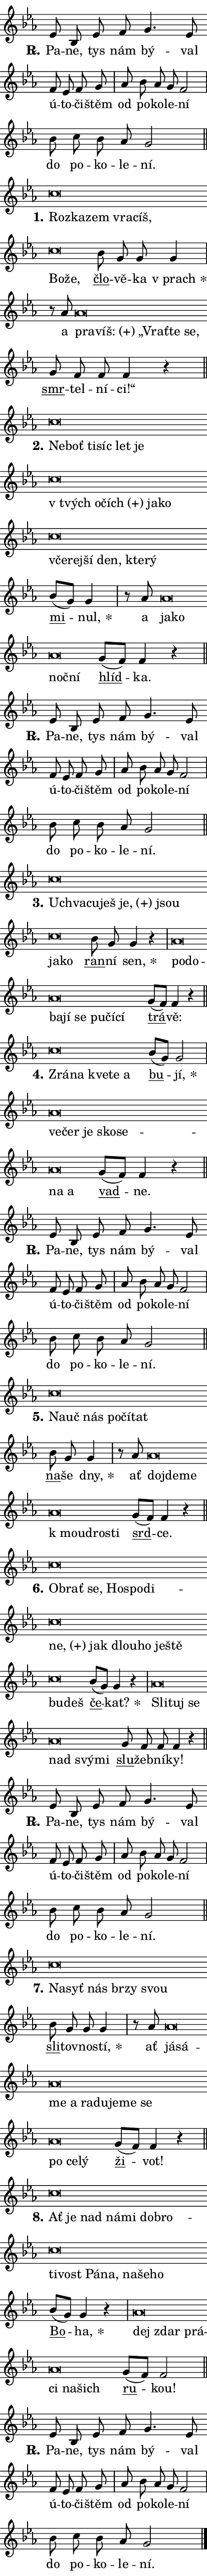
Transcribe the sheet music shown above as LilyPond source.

\version "2.22.1"
\header { tagline = "" }
\paper {
  indent = 0\cm
  top-margin = 0\cm
  right-margin = 0\cm
  bottom-margin = 0\cm
  left-margin = 0\cm
  paper-width = 7\cm
  page-breaking = #ly:one-page-breaking
  system-system-spacing.basic-distance = #11
  score-system-spacing.basic-distance = #11
  ragged-last = ##f
}


%% Author: Thomas Morley
%% https://lists.gnu.org/archive/html/lilypond-user/2020-05/msg00002.html
#(define (line-position grob)
"Returns position of @var[grob} in current system:
   @code{'start}, if at first time-step
   @code{'end}, if at last time-step
   @code{'middle} otherwise
"
  (let* ((col (ly:item-get-column grob))
         (ln (ly:grob-object col 'left-neighbor))
         (rn (ly:grob-object col 'right-neighbor))
         (col-to-check-left (if (ly:grob? ln) ln col))
         (col-to-check-right (if (ly:grob? rn) rn col))
         (break-dir-left
           (and
             (ly:grob-property col-to-check-left 'non-musical #f)
             (ly:item-break-dir col-to-check-left)))
         (break-dir-right
           (and
             (ly:grob-property col-to-check-right 'non-musical #f)
             (ly:item-break-dir col-to-check-right))))
        (cond ((eqv? 1 break-dir-left) 'start)
              ((eqv? -1 break-dir-right) 'end)
              (else 'middle))))

#(define (tranparent-at-line-position vctor)
  (lambda (grob)
  "Relying on @code{line-position} select the relevant enry from @var{vctor}.
Used to determine transparency,"
    (case (line-position grob)
      ((end) (not (vector-ref vctor 0)))
      ((middle) (not (vector-ref vctor 1)))
      ((start) (not (vector-ref vctor 2))))))

noteHeadBreakVisibility =
#(define-music-function (break-visibility)(vector?)
"Makes @code{NoteHead}s transparent relying on @var{break-visibility}"
#{
  \override NoteHead.transparent =
    #(tranparent-at-line-position break-visibility)
#})

#(define delete-ledgers-for-transparent-note-heads
  (lambda (grob)
    "Reads whether a @code{NoteHead} is transparent.
If so this @code{NoteHead} is removed from @code{'note-heads} from
@var{grob}, which is supposed to be @code{LedgerLineSpanner}.
As a result ledgers are not printed for this @code{NoteHead}"
    (let* ((nhds-array (ly:grob-object grob 'note-heads))
           (nhds-list
             (if (ly:grob-array? nhds-array)
                 (ly:grob-array->list nhds-array)
                 '()))
           ;; Relies on the transparent-property being done before
           ;; Staff.LedgerLineSpanner.after-line-breaking is executed.
           ;; This is fragile ...
           (to-keep
             (remove
               (lambda (nhd)
                 (ly:grob-property nhd 'transparent #f))
               nhds-list)))
      ;; TODO find a better method to iterate over grob-arrays, similiar
      ;; to filter/remove etc for lists
      ;; For now rebuilt from scratch
      (set! (ly:grob-object grob 'note-heads)  '())
      (for-each
        (lambda (nhd)
          (ly:pointer-group-interface::add-grob grob 'note-heads nhd))
        to-keep))))

hideNotes = {
  \noteHeadBreakVisibility #begin-of-line-visible
}
unHideNotes = {
  \noteHeadBreakVisibility #all-visible
}

% work-around for resetting accidentals
% https://lilypond.org/doc/v2.23/Documentation/notation/displaying-rhythms#unmetered-music
cadenzaMeasure = {
  \cadenzaOff
  \partial 1024 s1024
  \cadenzaOn
}

#(define-markup-command (accent layout props text) (markup?)
  "Underline accented syllable"
  (interpret-markup layout props
    #{\markup \override #'(offset . 4.3) \underline { #text }#}))

responsum = \markup \concat {
  "R" \hspace #-1.05 \path #0.1 #'((moveto 0 0.07) (lineto 0.9 0.8)) \hspace #0.05 "."
}

\layout {
    \context {
        \Staff
        \remove "Time_signature_engraver"
        \override LedgerLineSpanner.after-line-breaking = #delete-ledgers-for-transparent-note-heads
    }
    \context {
        \Voice {
            \override NoteHead.output-attributes = #'((class . "notehead"))
            \override Hairpin.height = #0.55
        }
    }
    \context {
        \Lyrics {
            \override StanzaNumber.output-attributes = #'((class . "stanzanumber"))
            \override LyricSpace.minimum-distance = #0.9
            \override LyricText.font-name = #"TeX Gyre Schola"
            \override LyricText.font-size = 1
            \override StanzaNumber.font-name = #"TeX Gyre Schola Bold"
            \override StanzaNumber.font-size = 1
        }
    }
}

% magnetic-lyrics.ily
%
%   written by
%     Jean Abou Samra <jean@abou-samra.fr>
%     Werner Lemberg <wl@gnu.org>
%
%   adapted by
%     Jiri Hon <jiri.hon@gmail.com>
%
% Version 2022-Apr-15

% https://www.mail-archive.com/lilypond-user@gnu.org/msg149350.html

#(define (Left_hyphen_pointer_engraver context)
   "Collect syllable-hyphen-syllable occurrences in lyrics and store
them in properties.  This engraver only looks to the left.  For
example, if the lyrics input is @code{foo -- bar}, it does the
following.

@itemize @bullet
@item
Set the @code{text} property of the @code{LyricHyphen} grob between
@q{foo} and @q{bar} to @code{foo}.

@item
Set the @code{left-hyphen} property of the @code{LyricText} grob with
text @q{foo} to the @code{LyricHyphen} grob between @q{foo} and
@q{bar}.
@end itemize

Use this auxiliary engraver in combination with the
@code{lyric-@/text::@/apply-@/magnetic-@/offset!} hook."
   (let ((hyphen #f)
         (text #f))
     (make-engraver
      (acknowledgers
       ((lyric-syllable-interface engraver grob source-engraver)
        (set! text grob)))
      (end-acknowledgers
       ((lyric-hyphen-interface engraver grob source-engraver)
        ;(when (not (grob::has-interface grob 'lyric-space-interface))
          (set! hyphen grob)));)
      ((stop-translation-timestep engraver)
       (when (and text hyphen)
         (ly:grob-set-object! text 'left-hyphen hyphen))
       (set! text #f)
       (set! hyphen #f)))))

#(define (lyric-text::apply-magnetic-offset! grob)
   "If the space between two syllables is less than the value in
property @code{LyricText@/.details@/.squash-threshold}, move the right
syllable to the left so that it gets concatenated with the left
syllable.

Use this function as a hook for
@code{LyricText@/.after-@/line-@/breaking} if the
@code{Left_@/hyphen_@/pointer_@/engraver} is active."
   (let ((hyphen (ly:grob-object grob 'left-hyphen #f)))
     (when hyphen
       (let ((left-text (ly:spanner-bound hyphen LEFT)))
         (when (grob::has-interface left-text 'lyric-syllable-interface)
           (let* ((common (ly:grob-common-refpoint grob left-text X))
                  (this-x-ext (ly:grob-extent grob common X))
                  (left-x-ext
                   (begin
                     ;; Trigger magnetism for left-text.
                     (ly:grob-property left-text 'after-line-breaking)
                     (ly:grob-extent left-text common X)))
                  ;; `delta` is the gap width between two syllables.
                  (delta (- (interval-start this-x-ext)
                            (interval-end left-x-ext)))
                  (details (ly:grob-property grob 'details))
                  (threshold (assoc-get 'squash-threshold details 0.2)))
             (when (< delta threshold)
               (let* (;; We have to manipulate the input text so that
                      ;; ligatures crossing syllable boundaries are not
                      ;; disabled.  For languages based on the Latin
                      ;; script this is essentially a beautification.
                      ;; However, for non-Western scripts it can be a
                      ;; necessity.
                      (lt (ly:grob-property left-text 'text))
                      (rt (ly:grob-property grob 'text))
                      (is-space (grob::has-interface hyphen 'lyric-space-interface))
                      (space (if is-space " " ""))
                      (space-markup (grob-interpret-markup grob " "))
                      (space-size (interval-length (ly:stencil-extent space-markup X)))
                      (extra-delta (if is-space space-size 0))
                      ;; Append new syllable.
                      (ltrt-space (if (and (string? lt) (string? rt))
                                (string-append lt space rt)
                                (make-concat-markup (list lt space rt))))
                      ;; Right-align `ltrt` to the right side.
                      (ltrt-space-markup (grob-interpret-markup
                               grob
                               (make-translate-markup
                                (cons (interval-length this-x-ext) 0)
                                (make-right-align-markup ltrt-space)))))
                 (begin
                   ;; Don't print `left-text`.
                   (ly:grob-set-property! left-text 'stencil #f)
                   ;; Set text and stencil (which holds all collected
                   ;; syllables so far) and shift it to the left.
                   (ly:grob-set-property! grob 'text ltrt-space)
                   (ly:grob-set-property! grob 'stencil ltrt-space-markup)
                   (ly:grob-translate-axis! grob (- (- delta extra-delta)) X))))))))))


#(define (lyric-hyphen::displace-bounds-first grob)
   ;; Make very sure this callback isn't triggered too early.
   (let ((left (ly:spanner-bound grob LEFT))
         (right (ly:spanner-bound grob RIGHT)))
     (ly:grob-property left 'after-line-breaking)
     (ly:grob-property right 'after-line-breaking)
     (ly:lyric-hyphen::print grob)))

squashThreshold = #0.4

\layout {
  \context {
    \Lyrics
    \consists #Left_hyphen_pointer_engraver
    \override LyricText.after-line-breaking =
      #lyric-text::apply-magnetic-offset!
    \override LyricHyphen.stencil = #lyric-hyphen::displace-bounds-first
    \override LyricText.details.squash-threshold = \squashThreshold
    \override LyricHyphen.minimum-distance = 0
    \override LyricHyphen.minimum-length = \squashThreshold
  }
}

squash = \override LyricText.details.squash-threshold = 9999
unSquash = \override LyricText.details.squash-threshold = \squashThreshold

left = \override LyricText.self-alignment-X = #LEFT
unLeft = \revert LyricText.self-alignment-X

starOffset = #(lambda (grob) 
                (let ((x_offset (ly:self-alignment-interface::aligned-on-x-parent grob)))
                  (if (= x_offset 0) 0 (+ x_offset 1.2))))

star = #(define-music-function (syllable)(string?)
"Append star separator at the end of a syllable"
#{
  \once \override LyricText.X-offset = #starOffset
  \lyricmode { \markup {
    #syllable
    \override #'((font-name . "TeX Gyre Schola Bold")) \hspace #0.2 \lower #0.65 \larger "*"
  } }
#})

starAccent = #(define-music-function (syllable)(string?)
"Append star separator at the end of a syllable and make accent"
#{
  \once \override LyricText.X-offset = #starOffset
  \lyricmode { \markup {
    \accent #syllable
    \override #'((font-name . "TeX Gyre Schola Bold")) \hspace #0.2 \lower #0.65 \larger "*"
  } }
#})

breath = #(define-music-function (syllable)(string?)
"Append breathing indicator at the end of a syllable"
#{
  \lyricmode { \markup { #syllable "+" } }
#})

optionalBreath = #(define-music-function (syllable)(string?)
"Append optional breathing indicator at the end of a syllable"
#{
  \lyricmode { \markup { #syllable "(+)" } }
#})


\score {
    <<
        \new Voice = "melody" { \cadenzaOn \key es \major \relative { es'8 bes es f g4. es8 \bar "" f es f g \cadenzaMeasure \bar "|" as bes as g f2 \cadenzaMeasure \bar "|" bes8 c bes as g2 \cadenzaMeasure \bar "||" \break }
\relative { c''\breve*1/16 \hideNotes \breve*1/16 \bar "" \breve*1/16 \bar "" \breve*1/16 \bar "" \breve*1/16 \bar "" \breve*1/16 \breve*1/16 \bar "" \unHideNotes \bar "" bes8 g g g4 \cadenzaMeasure \bar "|" r8 as8 as\breve*1/16 \hideNotes \breve*1/16 \bar "" \breve*1/16 \bar "" \breve*1/16 \breve*1/16 \bar "" \unHideNotes \bar "" g8 f f f4 r \cadenzaMeasure \bar "||" \break }
\relative { c''\breve*1/16 \hideNotes \breve*1/16 \bar "" \breve*1/16 \bar "" \breve*1/16 \bar "" \breve*1/16 \bar "" \breve*1/16 \bar "" \breve*1/16 \bar "" \breve*1/16 \bar "" \breve*1/16 \bar "" \breve*1/16 \bar "" \breve*1/16 \bar "" \breve*1/16 \bar "" \breve*1/16 \bar "" \breve*1/16 \bar "" \breve*1/16 \bar "" \breve*1/16 \breve*1/16 \bar "" \unHideNotes \bar "" bes8[( g)] g4 \cadenzaMeasure \bar "|" r8 as8 as\breve*1/16 \hideNotes \breve*1/16 \bar "" \breve*1/16 \breve*1/16 \bar "" \unHideNotes \bar "" g8[( f)] f4 r \cadenzaMeasure \bar "||" \break }
\relative { es'8 bes es f g4. es8 \bar "" f es f g \cadenzaMeasure \bar "|" as bes as g f2 \cadenzaMeasure \bar "|" bes8 c bes as g2 \cadenzaMeasure \bar "||" \break }
\relative { c''\breve*1/16 \hideNotes \breve*1/16 \bar "" \breve*1/16 \bar "" \breve*1/16 \bar "" \breve*1/16 \bar "" \breve*1/16 \breve*1/16 \bar "" \unHideNotes \bar "" bes8 g g4 r \cadenzaMeasure \bar "|" as\breve*1/16 \hideNotes \breve*1/16 \bar "" \breve*1/16 \bar "" \breve*1/16 \bar "" \breve*1/16 \bar "" \breve*1/16 \bar "" \breve*1/16 \breve*1/16 \bar "" \unHideNotes \bar "" g8[( f)] f4 r \cadenzaMeasure \bar "||" \break }
\relative { c''\breve*1/16 \hideNotes \breve*1/16 \bar "" \breve*1/16 \bar "" \breve*1/16 \breve*1/16 \bar "" \unHideNotes \bar "" bes8[( g)] g2 \cadenzaMeasure \bar "|" as\breve*1/16 \hideNotes \breve*1/16 \bar "" \breve*1/16 \bar "" \breve*1/16 \bar "" \breve*1/16 \bar "" \breve*1/16 \breve*1/16 \bar "" \unHideNotes \bar "" g8[( f)] f4 r \cadenzaMeasure \bar "||" \break }
\relative { es'8 bes es f g4. es8 \bar "" f es f g \cadenzaMeasure \bar "|" as bes as g f2 \cadenzaMeasure \bar "|" bes8 c bes as g2 \cadenzaMeasure \bar "||" \break }
\relative { c''\breve*1/16 \hideNotes \breve*1/16 \bar "" \breve*1/16 \bar "" \breve*1/16 \bar "" \breve*1/16 \breve*1/16 \bar "" \unHideNotes \bar "" bes8 g g4 \cadenzaMeasure \bar "|" r8 as8 as\breve*1/16 \hideNotes \breve*1/16 \bar "" \breve*1/16 \bar "" \breve*1/16 \bar "" \breve*1/16 \breve*1/16 \bar "" \unHideNotes \bar "" g8[( f)] f4 r \cadenzaMeasure \bar "||" \break }
\relative { c''\breve*1/16 \hideNotes \breve*1/16 \bar "" \breve*1/16 \bar "" \breve*1/16 \bar "" \breve*1/16 \bar "" \breve*1/16 \bar "" \breve*1/16 \bar "" \breve*1/16 \bar "" \breve*1/16 \bar "" \breve*1/16 \bar "" \breve*1/16 \bar "" \breve*1/16 \bar "" \breve*1/16 \breve*1/16 \bar "" \unHideNotes \bar "" bes8[( g)] g4 r \cadenzaMeasure \bar "|" as\breve*1/16 \hideNotes \breve*1/16 \bar "" \breve*1/16 \bar "" \breve*1/16 \bar "" \breve*1/16 \breve*1/16 \bar "" \unHideNotes \bar "" g8 f f f4 r \cadenzaMeasure \bar "||" \break }
\relative { es'8 bes es f g4. es8 \bar "" f es f g \cadenzaMeasure \bar "|" as bes as g f2 \cadenzaMeasure \bar "|" bes8 c bes as g2 \cadenzaMeasure \bar "||" \break }
\relative { c''\breve*1/16 \hideNotes \breve*1/16 \bar "" \breve*1/16 \bar "" \breve*1/16 \bar "" \breve*1/16 \breve*1/16 \bar "" \unHideNotes \bar "" bes8 g g g4 \cadenzaMeasure \bar "|" r8 as8 as\breve*1/16 \hideNotes \breve*1/16 \bar "" \breve*1/16 \bar "" \breve*1/16 \bar "" \breve*1/16 \bar "" \breve*1/16 \bar "" \breve*1/16 \bar "" \breve*1/16 \bar "" \breve*1/16 \bar "" \breve*1/16 \bar "" \breve*1/16 \breve*1/16 \bar "" \unHideNotes \bar "" g8[( f)] f4 r \cadenzaMeasure \bar "||" \break }
\relative { c''\breve*1/16 \hideNotes \breve*1/16 \bar "" \breve*1/16 \bar "" \breve*1/16 \bar "" \breve*1/16 \bar "" \breve*1/16 \bar "" \breve*1/16 \bar "" \breve*1/16 \bar "" \breve*1/16 \bar "" \breve*1/16 \bar "" \breve*1/16 \bar "" \breve*1/16 \bar "" \breve*1/16 \breve*1/16 \bar "" \unHideNotes \bar "" bes8[( g)] g4 r \cadenzaMeasure \bar "|" as\breve*1/16 \hideNotes \breve*1/16 \bar "" \breve*1/16 \bar "" \breve*1/16 \bar "" \breve*1/16 \breve*1/16 \bar "" \unHideNotes \bar "" g8[( f)] f2 \cadenzaMeasure \bar "||" \break }
\relative { es'8 bes es f g4. es8 \bar "" f es f g \cadenzaMeasure \bar "|" as bes as g f2 \cadenzaMeasure \bar "|" bes8 c bes as g2 \cadenzaMeasure \bar "||" \break } \bar "|." }
        \new Lyrics \lyricsto "melody" { \lyricmode { \set stanza = \responsum
Pa -- ne, tys nám bý -- val ú -- to -- či -- štěm od po -- ko -- le -- ní do po -- ko -- le -- ní.
\set stanza = "1."
\left Roz -- \squash ka -- zem vra -- cíš, Bo -- že, \unLeft \unSquash \markup \accent člo -- vě -- ka \star "v prach" a \left pra -- \squash \optionalBreath víš: „Vrať -- te se, \unLeft \unSquash \markup \accent smr -- tel -- ní -- ci!“
\set stanza = "2."
\left Ne -- \squash boť ti -- síc let je "v tvých" o -- \optionalBreath čích ja -- ko vče -- rej -- ší den, kte -- rý \unLeft \unSquash \markup \accent mi -- \star nul, a \left ja -- \squash ko noč -- ní \unLeft \unSquash \markup \accent hlíd -- ka.
\set stanza = \responsum
Pa -- ne, tys nám bý -- val ú -- to -- či -- štěm od po -- ko -- le -- ní do po -- ko -- le -- ní.
\set stanza = "3."
\left Uchva -- \squash cu -- ješ \optionalBreath je, jsou ja -- ko \unLeft \unSquash \markup \accent ran -- ní \star sen, \left po -- \squash do -- ba -- jí se pu -- čí -- cí \unLeft \unSquash \markup \accent trá -- vě:
\set stanza = "4."
\left Zrá -- \squash na kve -- te a \unLeft \unSquash \markup \accent bu -- \star jí, \left ve -- \squash čer je sko -- se -- na a \unLeft \unSquash \markup \accent vad -- ne.
\set stanza = \responsum
Pa -- ne, tys nám bý -- val ú -- to -- či -- štěm od po -- ko -- le -- ní do po -- ko -- le -- ní.
\set stanza = "5."
\left Na -- \squash uč nás po -- čí -- tat \unLeft \unSquash \markup \accent na -- še \star dny, ať \left doj -- \squash de -- me "k moud" -- ro -- sti \unLeft \unSquash \markup \accent srd -- ce.
\set stanza = "6."
\left O -- \squash brať se, Ho -- spo -- di -- \optionalBreath ne, jak dlou -- ho je -- ště bu -- deš \unLeft \unSquash \markup \accent če -- \star kat? \left Sli -- \squash tuj se nad svý -- mi \unLeft \unSquash \markup \accent slu -- žeb -- ní -- ky!
\set stanza = \responsum
Pa -- ne, tys nám bý -- val ú -- to -- či -- štěm od po -- ko -- le -- ní do po -- ko -- le -- ní.
\set stanza = "7."
\left Na -- \squash syť nás br -- zy svou \unLeft \unSquash \markup \accent sli -- tov -- no -- \star stí, ať \left já -- \squash sá -- me a ra -- du -- je -- me se po ce -- lý \unLeft \unSquash \markup \accent ži -- vot!
\set stanza = "8."
\left Ať \squash je nad ná -- mi dob -- ro -- ti -- vost Pá -- na, na -- še -- ho \unLeft \unSquash \markup \accent Bo -- \star ha, \left dej \squash zdar prá -- ci na -- šich \unLeft \unSquash \markup \accent ru -- kou!
\set stanza = \responsum
Pa -- ne, tys nám bý -- val ú -- to -- či -- štěm od po -- ko -- le -- ní do po -- ko -- le -- ní. } }
    >>
    \layout {}
}
